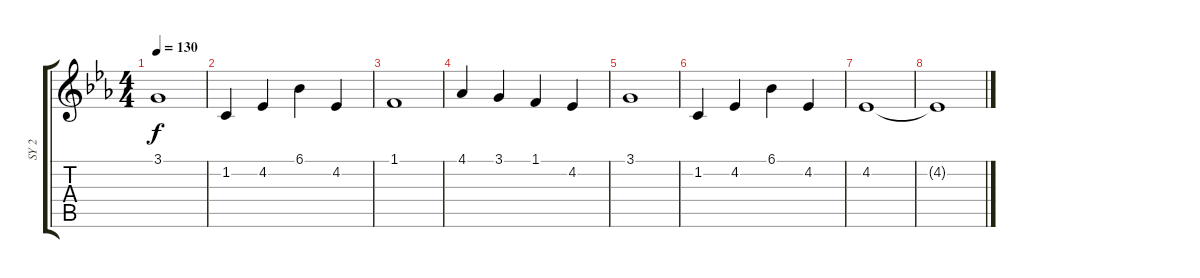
\track ("SY 2" "SY 2") {instrument pad8sweep}
\staff {score tabs}
\tuning (E4 B3 G3 D3 A2 E2) {hide}
\ts (4 4)
\tempo 130
\clef g2
\ks eb
3.1.1{dy f} |
1.2.4 4.2.4 6.1.4 4.2.4 |
1.1.1 |
4.1.4 3.1.4 1.1.4 4.2.4 |
3.1.1{volume 10} |
1.2.4{volume 8} 4.2.4{volume 6} 6.1.4{volume 4} 4.2.4{volume 2} |
4.2.1{volume 1} |
4.2{t}.1
